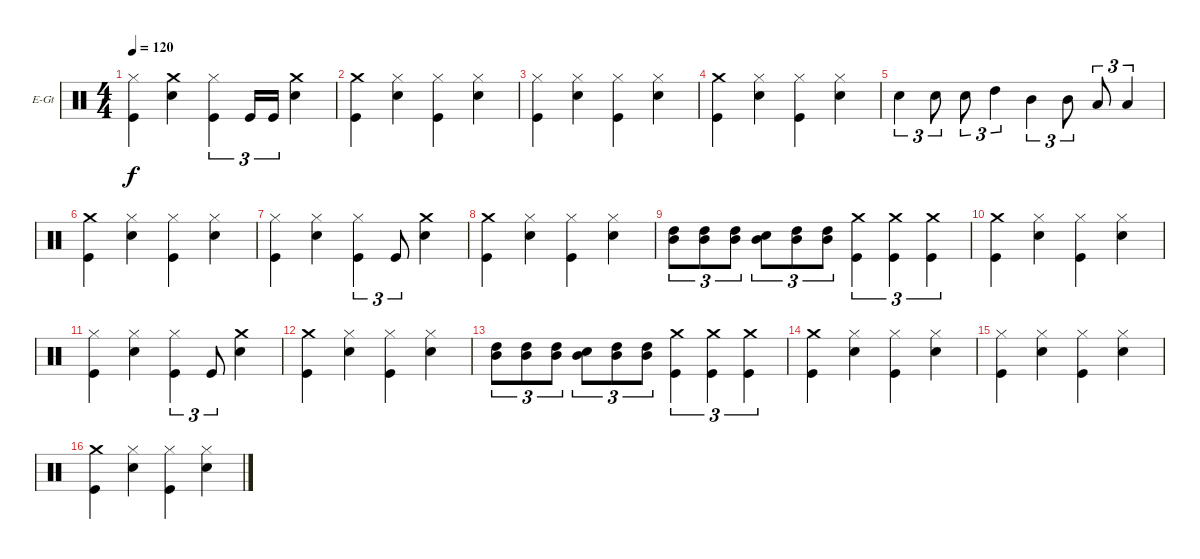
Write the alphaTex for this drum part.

\defaultSystemsLayout 4
\bracketExtendMode groupsimilarinstruments
\firstSystemTrackNameOrientation horizontal
\otherSystemsTrackNameOrientation horizontal
\track ("Lars Ultrich (Drums)" "E-Gt") {instrument percussion}
\staff {score}
\articulation defaults
\ts (4 4)
\tempo 120
\clef neutral
\ks c
("Hi-Hat (closed)" "Kick (hit)").4{dy f} ("Crash medium (hit)" "Snare (hit) 2").4 ("Hi-Hat (closed)" "Kick (hit)").4{tu (3 2)} "Kick (hit)".16{tu (3 2)} "Kick (hit)".16{tu (3 2)} ("Crash medium (hit)" "Snare (hit) 2").4 |
("Crash medium (hit)" "Kick (hit)").4 ("Hi-Hat (closed)" "Snare (hit) 2").4 ("Hi-Hat (closed)" "Kick (hit)").4 ("Hi-Hat (closed)" "Snare (hit) 2").4 |
("Hi-Hat (closed)" "Kick (hit)").4 ("Hi-Hat (closed)" "Snare (hit) 2").4 ("Hi-Hat (closed)" "Kick (hit)").4 ("Hi-Hat (closed)" "Snare (hit) 2").4 |
("Crash medium (hit)" "Kick (hit)").4 ("Hi-Hat (closed)" "Snare (hit) 2").4 ("Hi-Hat (closed)" "Kick (hit)").4 ("Hi-Hat (closed)" "Snare (hit) 2").4 |
"Snare (hit) 2".4{tu (3 2)} "Snare (hit) 2".8{tu (3 2)} "Snare (hit) 2".8{tu (3 2)} "High Tom (hit)".4{tu (3 2)} "Mid Tom (hit)".4{tu (3 2)} "Mid Tom (hit)".8{tu (3 2)} "Low Tom (hit)".8{tu (3 2)} "Low Tom (hit)".4{tu (3 2)} |
("Crash medium (hit)" "Kick (hit)").4 ("Hi-Hat (closed)" "Snare (hit) 2").4 ("Hi-Hat (closed)" "Kick (hit)").4 ("Hi-Hat (closed)" "Snare (hit) 2").4 |
("Hi-Hat (closed)" "Kick (hit)").4 ("Hi-Hat (closed)" "Snare (hit) 2").4 ("Hi-Hat (closed)" "Kick (hit)").4{tu (3 2)} "Kick (hit)".8{tu (3 2)} ("Crash medium (hit)" "Snare (hit) 2").4 |
("Crash medium (hit)" "Kick (hit)").4 ("Hi-Hat (closed)" "Snare (hit) 2").4 ("Hi-Hat (closed)" "Kick (hit)").4 ("Hi-Hat (closed)" "Snare (hit) 2").4 |
("Mid Tom (hit)" "High Tom (hit)").8{tu (3 2)} ("Mid Tom (hit)" "High Tom (hit)").8{tu (3 2)} ("Mid Tom (hit)" "High Tom (hit)").8{tu (3 2)} ("Mid Tom (hit)" "Snare (hit) 2").8{tu (3 2)} ("Mid Tom (hit)" "High Tom (hit)").8{tu (3 2)} ("Mid Tom (hit)" "High Tom (hit)").8{tu (3 2)} ("Crash medium (hit)" "Kick (hit)").4{tu (3 2)} ("Crash medium (hit)" "Kick (hit)").4{tu (3 2)} ("Crash medium (hit)" "Kick (hit)").4{tu (3 2)} |
("Crash medium (hit)" "Kick (hit)").4 ("Hi-Hat (closed)" "Snare (hit) 2").4 ("Hi-Hat (closed)" "Kick (hit)").4 ("Hi-Hat (closed)" "Snare (hit) 2").4 |
("Hi-Hat (closed)" "Kick (hit)").4 ("Hi-Hat (closed)" "Snare (hit) 2").4 ("Hi-Hat (closed)" "Kick (hit)").4{tu (3 2)} "Kick (hit)".8{tu (3 2)} ("Crash medium (hit)" "Snare (hit) 2").4 |
("Crash medium (hit)" "Kick (hit)").4 ("Hi-Hat (closed)" "Snare (hit) 2").4 ("Hi-Hat (closed)" "Kick (hit)").4 ("Hi-Hat (closed)" "Snare (hit) 2").4 |
("Mid Tom (hit)" "High Tom (hit)").8{tu (3 2)} ("Mid Tom (hit)" "High Tom (hit)").8{tu (3 2)} ("Mid Tom (hit)" "High Tom (hit)").8{tu (3 2)} ("Mid Tom (hit)" "Snare (hit) 2").8{tu (3 2)} ("Mid Tom (hit)" "High Tom (hit)").8{tu (3 2)} ("Mid Tom (hit)" "High Tom (hit)").8{tu (3 2)} ("Crash medium (hit)" "Kick (hit)").4{tu (3 2)} ("Crash medium (hit)" "Kick (hit)").4{tu (3 2)} ("Crash medium (hit)" "Kick (hit)").4{tu (3 2)} |
("Crash medium (hit)" "Kick (hit)").4 ("Snare (hit) 2" "Hi-Hat (closed)").4 ("Kick (hit)" "Hi-Hat (closed)").4 ("Snare (hit) 2" "Hi-Hat (closed)").4 |
("Kick (hit)" "Hi-Hat (closed)").4 ("Snare (hit) 2" "Hi-Hat (closed)").4 ("Kick (hit)" "Hi-Hat (closed)").4 ("Snare (hit) 2" "Hi-Hat (closed)").4 |
("Crash medium (hit)" "Kick (hit)").4 ("Snare (hit) 2" "Hi-Hat (closed)").4 ("Kick (hit)" "Hi-Hat (closed)").4 ("Snare (hit) 2" "Hi-Hat (closed)").4
